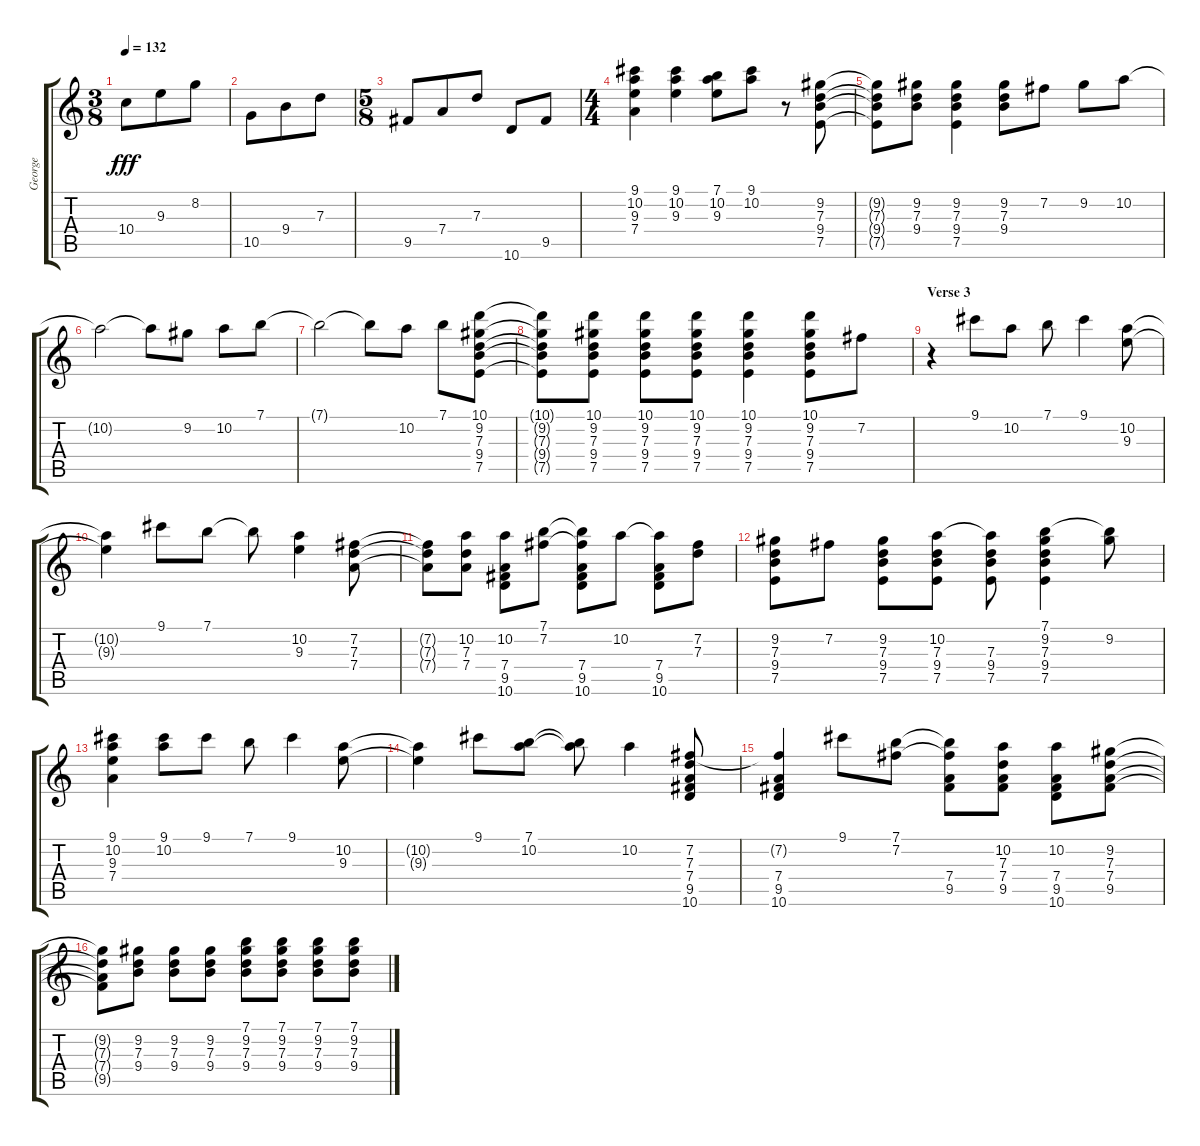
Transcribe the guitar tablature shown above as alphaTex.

\track ("George" "George") {instrument acousticguitarnylon}
\staff {score tabs}
\tuning (E4 B3 G3 D3 A2 E2) {hide}
\ts (3 8)
\tempo 132
\clef g2
\ks c
10.4.8{dy fff} 9.3.8 8.2.8 |
10.5.8 9.4.8 7.3.8 |
\ts (5 8)
9.5.8 7.4.8 7.3.8 10.6.8 9.5.8 |
\ts (4 4)
(9.1 10.2 9.3 7.4).4{volume 13} (9.1 10.2 9.3).4 (7.1 10.2 9.3).8 (9.1 10.2).8 r.8 (9.2 7.3 9.4 7.5).8 |
(9.2{t} 7.3{t} 9.4{t} 7.5{t}).8 (9.2 7.3 9.4).8 (9.2 7.3 9.4 7.5).4 (9.2 7.3 9.4).8 7.2.8{volume 16} 9.2.8 10.2.8 |
10.2{t}.2 10.2{t}.8 9.2.8 10.2.8 7.1.8 |
7.1{t}.2 7.1{t}.8 10.2.8 7.1.8 (10.1 9.2 7.3 9.4 7.5).8{volume 13} |
(10.1{t} 9.2{t} 7.3{t} 9.4{t} 7.5{t}).8 (10.1 9.2 7.3 9.4 7.5).8 (10.1 9.2 7.3 9.4 7.5).8 (10.1 9.2 7.3 9.4 7.5).8 (10.1 9.2 7.3 9.4 7.5).4 (10.1 9.2 7.3 9.4 7.5).8 7.2.8 |
\section ("" "Verse 3")
r.4{volume 13} 9.1.8 10.2.8 7.1.8 9.1.4 (10.2 9.3).8 |
(10.2{t} 9.3{t}).4 9.1.8 7.1.8 7.1{t}.8 (10.2 9.3).4 (7.2 7.3 7.4).8 |
(7.2{t} 7.3{t} 7.4{t}).8 (10.2 7.3 7.4).8 (10.2 7.4 9.5 10.6).8 (7.1 7.2).8 (7.1{t} 7.2{t} 7.4 9.5 10.6).8 10.2.8 (10.2{t} 7.4 9.5 10.6).8 (7.2 7.3).8 |
(9.2 7.3 9.4 7.5).8 7.2.8 (9.2 7.3 9.4 7.5).8 (10.2 7.3 9.4 7.5).8 (10.2{t} 7.3 9.4 7.5).8 (7.1 9.2 7.3 9.4 7.5).4 (7.1{t} 9.2).8 |
(9.1 10.2 9.3 7.4).4 (9.1 10.2).8 9.1.8 7.1.8 9.1.4 (10.2 9.3).8 |
(10.2{t} 9.3{t}).4 9.1.8 (7.1 10.2).8 (7.1{t} 10.2{t}).8 10.2.4 (7.2 7.3 7.4 9.5 10.6).8 |
(7.2{t} 7.4 9.5 10.6).4 9.1.8 (7.1 7.2).8 (7.1{t} 7.2{t} 7.4 9.5).8 (10.2 7.3 7.4 9.5).8 (10.2 7.4 9.5 10.6).8 (9.2 7.3 7.4 9.5).8 |
(9.2{t} 7.3{t} 7.4{t} 9.5{t}).8 (9.2 7.3 9.4).8 (9.2 7.3 9.4).8 (9.2 7.3 9.4).8 (7.1 9.2 7.3 9.4).8 (7.1 9.2 7.3 9.4).8 (7.1 9.2 7.3 9.4).8 (7.1 9.2 7.3 9.4).8
